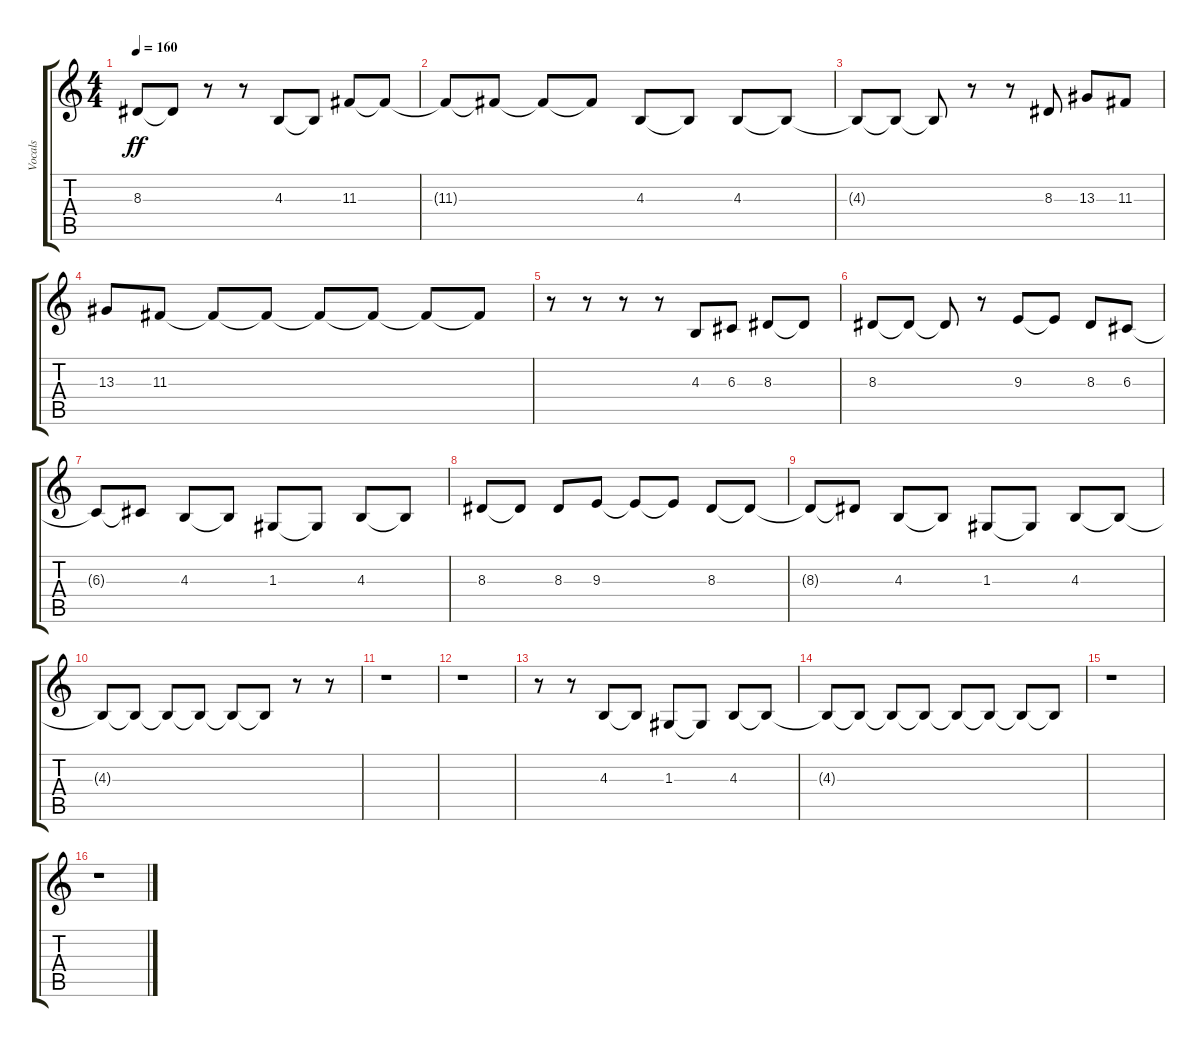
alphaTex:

\track ("Vocals" "Vocals") {instrument lead2sawtooth}
\staff {score tabs}
\tuning (E4 B3 G3 D3 A2 E2) {hide}
\ts (4 4)
\tempo 160
\clef g2
\ks c
8.3{t}.8{dy ff} 8.3{t}.8 r.8 r.8 4.3.8 4.3{t}.8 11.3.8 11.3{t}.8 |
11.3{t}.8 11.3{t}.8 11.3{t}.8 11.3{t}.8 4.3.8 4.3{t}.8 4.3.8 4.3{t}.8 |
4.3{t}.8 4.3{t}.8 4.3{t}.8 r.8 r.8 8.3.8 13.3.8 11.3.8 |
13.3.8 11.3.8 11.3{t}.8 11.3{t}.8 11.3{t}.8 11.3{t}.8 11.3{t}.8 11.3{t}.8 |
r.8 r.8 r.8 r.8 4.3.8 6.3.8 8.3.8 8.3{t}.8 |
8.3.8 8.3{t}.8 8.3{t}.8 r.8 9.3.8 9.3{t}.8 8.3.8 6.3.8 |
6.3{t}.8 6.3{t}.8 4.3.8 4.3{t}.8 1.3.8 1.3{t}.8 4.3.8 4.3{t}.8 |
8.3.8 8.3{t}.8 8.3.8 9.3.8 9.3{t}.8 9.3{t}.8 8.3.8 8.3{t}.8 |
8.3{t}.8 8.3{t}.8 4.3.8 4.3{t}.8 1.3.8 1.3{t}.8 4.3.8 4.3{t}.8 |
4.3{t}.8 4.3{t}.8 4.3{t}.8 4.3{t}.8 4.3{t}.8 4.3{t}.8 r.8 r.8 |
r.1 |
r.1 |
r.8 r.8 4.3.8 4.3{t}.8 1.3.8 1.3{t}.8 4.3.8 4.3{t}.8 |
4.3{t}.8 4.3{t}.8 4.3{t}.8 4.3{t}.8 4.3{t}.8 4.3{t}.8 4.3{t}.8 4.3{t}.8 |
r.1 |
r.1
